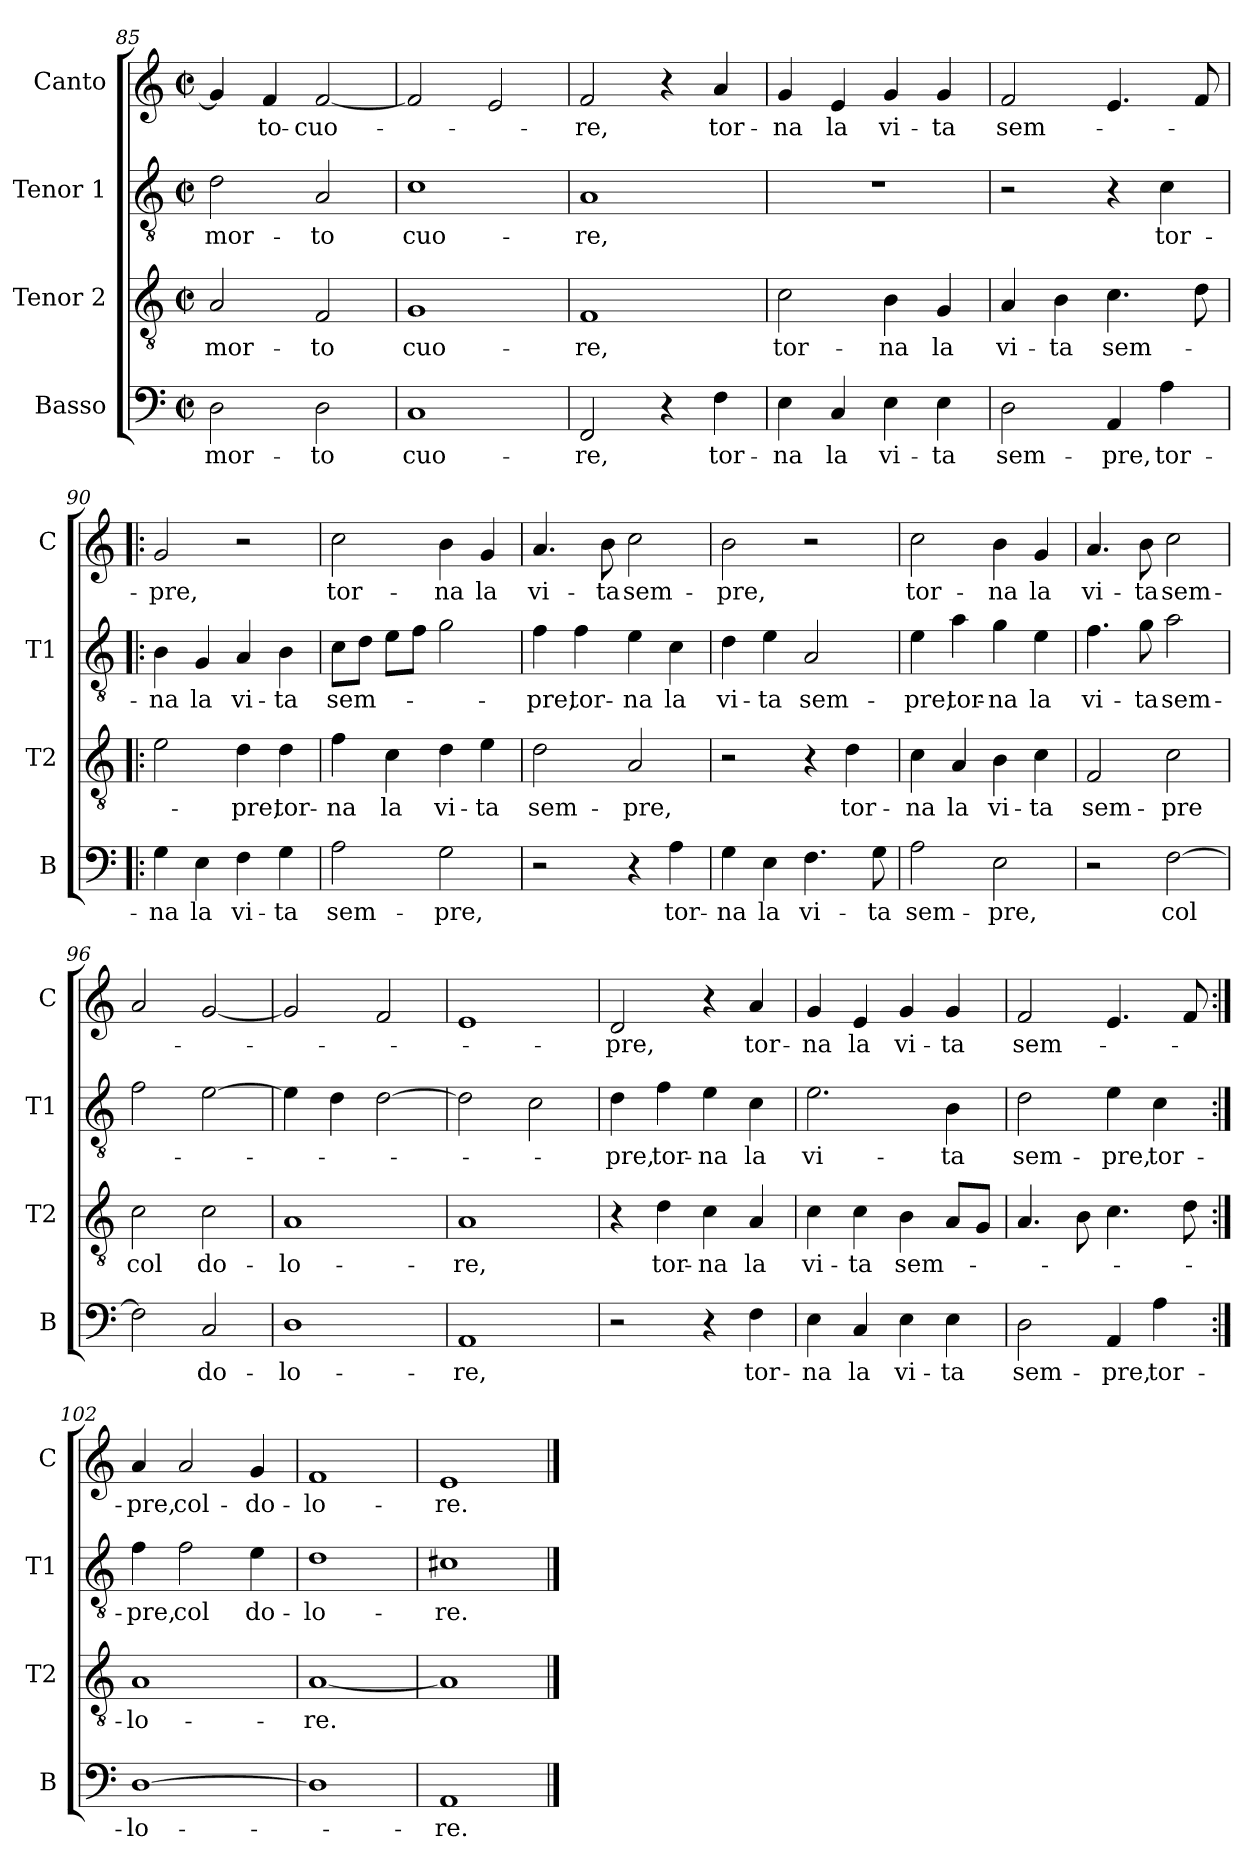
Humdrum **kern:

**kern	**text	**kern	**text	**kern	**text	**kern	**text
*part4	*part4	*part3	*part3	*part2	*part2	*part1	*part1
*staff4	*staff4	*staff3	*staff3	*staff2	*staff2	*staff1	*staff1
*I"Basso	*	*I"Tenor 2	*	*I"Tenor 1	*	*I"Canto	*
*I'B	*	*I'T2	*	*I'T1	*	*I'C	*
*clefF4	*	*clefGv2	*	*clefGv2	*	*clefG2	*
*k[]	*	*k[]	*	*k[]	*	*k[]	*
*C:	*	*C:	*	*C:	*	*C:	*
*M2/2	*	*M2/2	*	*M2/2	*	*M2/2	*
*met(c|)	*	*met(c|)	*	*met(c|)	*	*met(c|)	*
=85	=85	=85	=85	=85	=85	=85	=85
!	!LO:LY:b	!	!LO:LY:b	!	!LO:LY:b	!	!
2D\	mor-	2A/	mor-	2d\	mor-	4g/]	.
!	!	!	!	!	!	!	!LO:LY:b
.	.	.	.	.	.	4f/	-to-
!	!LO:LY:b	!	!LO:LY:b	!	!LO:LY:b	!	!LO:LY:b
2D\	-to	2F/	-to	2A/	-to	[2f/	-cuo-
=86	=86	=86	=86	=86	=86	=86	=86
!	!LO:LY:b	!	!LO:LY:b	!	!LO:LY:b	!	!
1C	cuo-	1G	cuo-	1c	cuo-	2f/]	.
.	.	.	.	.	.	2e/	.
=87	=87	=87	=87	=87	=87	=87	=87
!	!LO:LY:b	!	!LO:LY:b	!	!LO:LY:b	!	!LO:LY:b
2FF/	-re,	1F	-re,	1A	-re,	2f/	-re,
4r	.	.	.	.	.	4r	.
!	!LO:LY:b	!	!	!	!	!	!LO:LY:b
4F\	tor-	.	.	.	.	4a/	tor-
=88	=88	=88	=88	=88	=88	=88	=88
!	!LO:LY:b	!	!LO:LY:b	!	!	!	!LO:LY:b
4E\	-na	2c\	tor-	1r	.	4g/	-na
!	!LO:LY:b	!	!	!	!	!	!LO:LY:b
4C/	la	.	.	.	.	4e/	la
!	!LO:LY:b	!	!LO:LY:b	!	!	!	!LO:LY:b
4E\	vi-	4B\	-na	.	.	4g/	vi-
!	!LO:LY:b	!	!LO:LY:b	!	!	!	!LO:LY:b
4E\	-ta	4G/	la	.	.	4g/	-ta
=89	=89	=89	=89	=89	=89	=89	=89
!	!LO:LY:b	!	!LO:LY:b	!	!	!	!LO:LY:b
2D\	sem-	4A/	vi-	2r	.	2f/	sem-
!	!	!	!LO:LY:b	!	!	!	!
.	.	4B\	-ta	.	.	.	.
!	!LO:LY:b	!	!LO:LY:b	!	!	!	!
4AA/	-pre,	4.c\	sem-	4r	.	4.e/	.
!	!LO:LY:b	!	!	!	!LO:LY:b	!	!
4A\	tor-	.	.	4c\	tor-	.	.
.	.	8d\	.	.	.	8f/	.
!!LO:LB:g=z
=90!|:	=90!|:	=90!|:	=90!|:	=90!|:	=90!|:	=90!|:	=90!|:
!	!LO:LY:b	!	!	!	!LO:LY:b	!	!LO:LY:b
4G\	-na	2e\	.	4B\	-na	2g/	-pre,
!	!LO:LY:b	!	!	!	!LO:LY:b	!	!
4E\	la	.	.	4G/	la	.	.
!	!LO:LY:b	!	!LO:LY:b	!	!LO:LY:b	!	!
4F\	vi-	4d\	-pre,	4A/	vi-	2r	.
!	!LO:LY:b	!	!LO:LY:b	!	!LO:LY:b	!	!
4G\	-ta	4d\	tor-	4B\	-ta	.	.
=91	=91	=91	=91	=91	=91	=91	=91
!	!LO:LY:b	!	!LO:LY:b	!	!LO:LY:b	!	!LO:LY:b
2A\	sem-	4f\	-na	8c\L	sem-	2cc\	tor-
.	.	.	.	8d\J	.	.	.
!	!	!	!LO:LY:b	!	!	!	!
.	.	4c\	la	8e\L	.	.	.
.	.	.	.	8f\J	.	.	.
!	!LO:LY:b	!	!LO:LY:b	!	!	!	!LO:LY:b
2G\	-pre,	4d\	vi-	2g\	.	4b\	-na
!	!	!	!LO:LY:b	!	!	!	!LO:LY:b
.	.	4e\	-ta	.	.	4g/	la
=92	=92	=92	=92	=92	=92	=92	=92
!	!	!	!LO:LY:b	!	!LO:LY:b	!	!LO:LY:b
2r	.	2d\	sem-	4f\	-pre,	4.a/	vi-
!	!	!	!	!	!LO:LY:b	!	!
.	.	.	.	4f\	tor-	.	.
!	!	!	!	!	!	!	!LO:LY:b
.	.	.	.	.	.	8b\	-ta
!	!	!	!LO:LY:b	!	!LO:LY:b	!	!LO:LY:b
4r	.	2A/	-pre,	4e\	-na	2cc\	sem-
!	!LO:LY:b	!	!	!	!LO:LY:b	!	!
4A\	tor-	.	.	4c\	la	.	.
=93	=93	=93	=93	=93	=93	=93	=93
!	!LO:LY:b	!	!	!	!LO:LY:b	!	!LO:LY:b
4G\	-na	2r	.	4d\	vi-	2b\	-pre,
!	!LO:LY:b	!	!	!	!LO:LY:b	!	!
4E\	la	.	.	4e\	-ta	.	.
!	!LO:LY:b	!	!	!	!LO:LY:b	!	!
4.F\	vi-	4r	.	2A/	sem-	2r	.
!	!	!	!LO:LY:b	!	!	!	!
.	.	4d\	tor-	.	.	.	.
!	!LO:LY:b	!	!	!	!	!	!
8G\	-ta	.	.	.	.	.	.
=94	=94	=94	=94	=94	=94	=94	=94
!	!LO:LY:b	!	!LO:LY:b	!	!LO:LY:b	!	!LO:LY:b
2A\	sem-	4c\	-na	4e\	-pre,	2cc\	tor-
!	!	!	!LO:LY:b	!	!LO:LY:b	!	!
.	.	4A/	la	4a\	tor-	.	.
!	!LO:LY:b	!	!LO:LY:b	!	!LO:LY:b	!	!LO:LY:b
2E\	-pre,	4B\	vi-	4g\	-na	4b\	-na
!	!	!	!LO:LY:b	!	!LO:LY:b	!	!LO:LY:b
.	.	4c\	-ta	4e\	la	4g/	la
=95	=95	=95	=95	=95	=95	=95	=95
!	!	!	!LO:LY:b	!	!LO:LY:b	!	!LO:LY:b
2r	.	2F/	sem-	4.f\	vi-	4.a/	vi-
!	!	!	!	!	!LO:LY:b	!	!LO:LY:b
.	.	.	.	8g\	-ta	8b\	-ta
!	!LO:LY:b	!	!LO:LY:b	!	!LO:LY:b	!	!LO:LY:b
[2F\	col	2c\	-pre	2a\	sem-	2cc\	sem-
=96	=96	=96	=96	=96	=96	=96	=96
!	!	!	!LO:LY:b	!	!	!	!
2F\]	.	2c\	col	2f\	.	2a/	.
!	!LO:LY:b	!	!LO:LY:b	!	!	!	!
2C/	do-	2c\	do-	[2e\	.	[2g/	.
!!LO:LB:g=z
=97	=97	=97	=97	=97	=97	=97	=97
!	!LO:LY:b	!	!LO:LY:b	!	!	!	!
1D	-lo-	1A	-lo-	4e\]	.	2g/]	.
.	.	.	.	4d\	.	.	.
.	.	.	.	[2d\	.	2f/	.
=98	=98	=98	=98	=98	=98	=98	=98
!	!LO:LY:b	!	!LO:LY:b	!	!	!	!
1AA	-re,	1A	-re,	2d\]	.	1e	.
.	.	.	.	2c\	.	.	.
=99	=99	=99	=99	=99	=99	=99	=99
!	!	!	!	!	!LO:LY:b	!	!LO:LY:b
2r	.	4r	.	4d\	-pre,	2d/	-pre,
!	!	!	!LO:LY:b	!	!LO:LY:b	!	!
.	.	4d\	tor-	4f\	tor-	.	.
!	!	!	!LO:LY:b	!	!LO:LY:b	!	!
4r	.	4c\	-na	4e\	-na	4r	.
!	!LO:LY:b	!	!LO:LY:b	!	!LO:LY:b	!	!LO:LY:b
4F\	tor-	4A/	la	4c\	la	4a/	tor-
=100	=100	=100	=100	=100	=100	=100	=100
!	!LO:LY:b	!	!LO:LY:b	!	!LO:LY:b	!	!LO:LY:b
4E\	-na	4c\	vi-	2.e\	vi-	4g/	-na
!	!LO:LY:b	!	!LO:LY:b	!	!	!	!LO:LY:b
4C/	la	4c\	-ta	.	.	4e/	la
!	!LO:LY:b	!	!LO:LY:b	!	!	!	!LO:LY:b
4E\	vi-	4B\	sem-	.	.	4g/	vi-
!	!LO:LY:b	!	!	!	!LO:LY:b	!	!LO:LY:b
4E\	-ta	8A/L	.	4B\	-ta	4g/	-ta
.	.	8G/J	.	.	.	.	.
=101	=101	=101	=101	=101	=101	=101	=101
!	!LO:LY:b	!	!	!	!LO:LY:b	!	!LO:LY:b
2D\	sem-	4.A/	.	2d\	sem-	2f/	sem-
.	.	8B\	.	.	.	.	.
!	!LO:LY:b	!	!	!	!LO:LY:b	!	!
4AA/	-pre,	4.c\	.	4e\	-pre,	4.e/	.
!	!LO:LY:b	!	!	!	!LO:LY:b	!	!
4A\	tor-	.	.	4c\	tor-	.	.
.	.	8d\	.	.	.	8f/	.
=102:|!	=102:|!	=102:|!	=102:|!	=102:|!	=102:|!	=102:|!	=102:|!
!	!LO:LY:b	!	!LO:LY:b	!	!LO:LY:b	!	!LO:LY:b
[1D	-lo-	1A	-lo-	4f\	-pre,	4a/	-pre,
!	!	!	!	!	!LO:LY:b	!	!LO:LY:b
.	.	.	.	2f\	col	2a/	col-
!	!	!	!	!	!LO:LY:b	!	!LO:LY:b
.	.	.	.	4e\	do-	4g/	-do-
=103	=103	=103	=103	=103	=103	=103	=103
!	!	!	!LO:LY:b	!	!LO:LY:b	!	!LO:LY:b
1D]	.	[1A	-re.	1d	-lo-	1f	-lo-
=104	=104	=104	=104	=104	=104	=104	=104
!	!LO:LY:b	!	!	!	!LO:LY:b	!	!LO:LY:b
1AA	-re.	1A]	.	1c#X	-re.	1e	-re.
==	==	==	==	==	==	==	==
*-	*-	*-	*-	*-	*-	*-	*-
